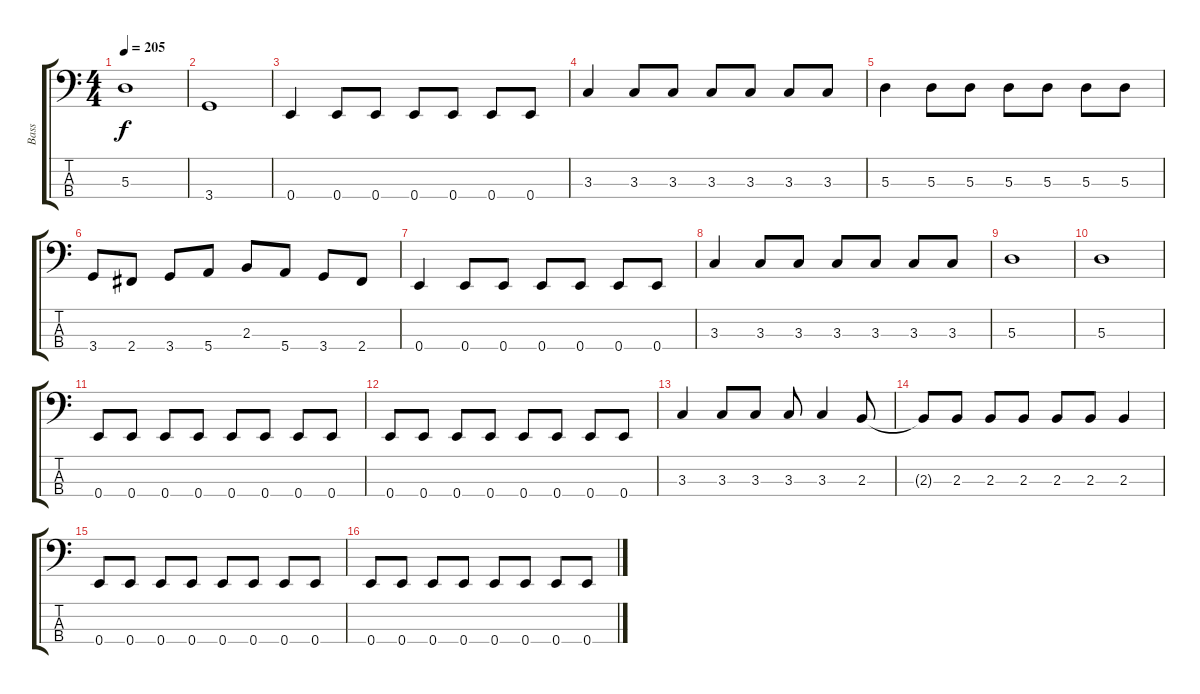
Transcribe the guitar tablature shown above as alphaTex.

\track ("Bass" "Bass") {instrument electricbasspick}
\staff {score tabs}
\tuning (G2 D2 A1 E1) {hide}
\ts (4 4)
\tempo 205
\clef f4
\ks c
5.3.1{dy f} |
3.4.1 |
0.4.4 0.4.8 0.4.8 0.4.8 0.4.8 0.4.8 0.4.8 |
3.3.4 3.3.8 3.3.8 3.3.8 3.3.8 3.3.8 3.3.8 |
5.3.4 5.3.8 5.3.8 5.3.8 5.3.8 5.3.8 5.3.8 |
3.4.8 2.4.8 3.4.8 5.4.8 2.3.8 5.4.8 3.4.8 2.4.8 |
0.4.4 0.4.8 0.4.8 0.4.8 0.4.8 0.4.8 0.4.8 |
3.3.4 3.3.8 3.3.8 3.3.8 3.3.8 3.3.8 3.3.8 |
5.3.1 |
5.3.1 |
0.4.8 0.4.8 0.4.8 0.4.8 0.4.8 0.4.8 0.4.8 0.4.8 |
0.4.8 0.4.8 0.4.8 0.4.8 0.4.8 0.4.8 0.4.8 0.4.8 |
3.3.4 3.3.8 3.3.8 3.3.8 3.3.4 2.3.8 |
2.3{t}.8 2.3.8 2.3.8 2.3.8 2.3.8 2.3.8 2.3.4 |
0.4.8 0.4.8 0.4.8 0.4.8 0.4.8 0.4.8 0.4.8 0.4.8 |
0.4.8 0.4.8 0.4.8 0.4.8 0.4.8 0.4.8 0.4.8 0.4.8
